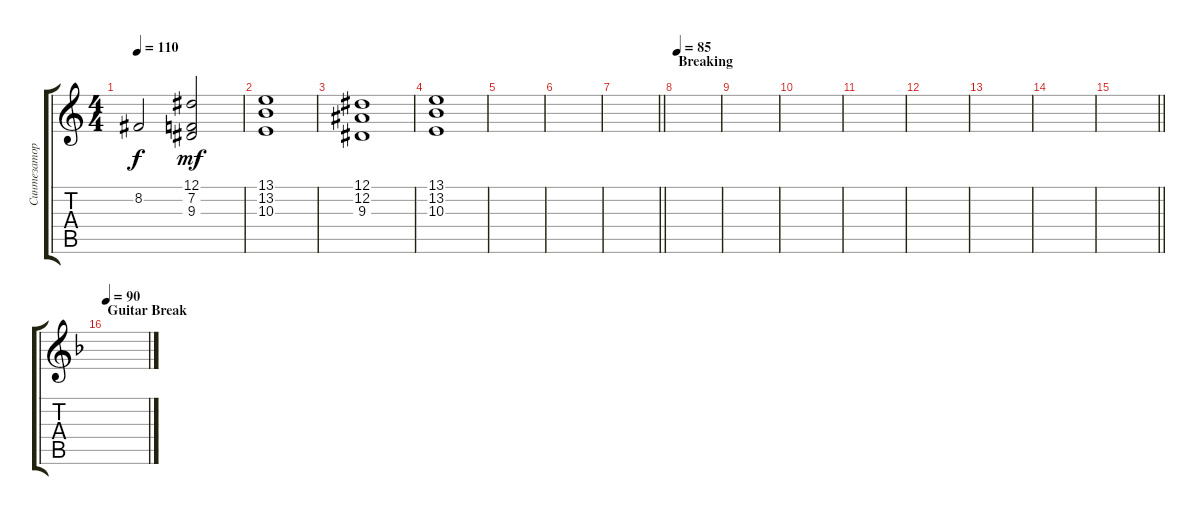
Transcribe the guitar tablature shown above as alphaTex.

\track ("Синтезатор" "Синтезатор") {instrument synthstrings2}
\staff {score tabs}
\tuning (Eb4 Bb3 Gb3 Db3 Ab2 Eb2) {hide}
\ts (4 4)
\tempo 110
\clef g2
\ks c
8.2.2{dy f} (12.1{t} 7.2 9.3{t}).2{dy mf} |
(13.1 13.2 10.3).1 |
(12.1 12.2 9.3).1 |
(13.1 13.2 10.3).1 |
|
|
\barLineRight lightlight
|
\section ("" "Breaking")
\tempo 85
|
|
|
|
|
|
|
\barLineRight lightlight
|
\section ("" "Guitar Break")
\tempo 90
\ks dminor
